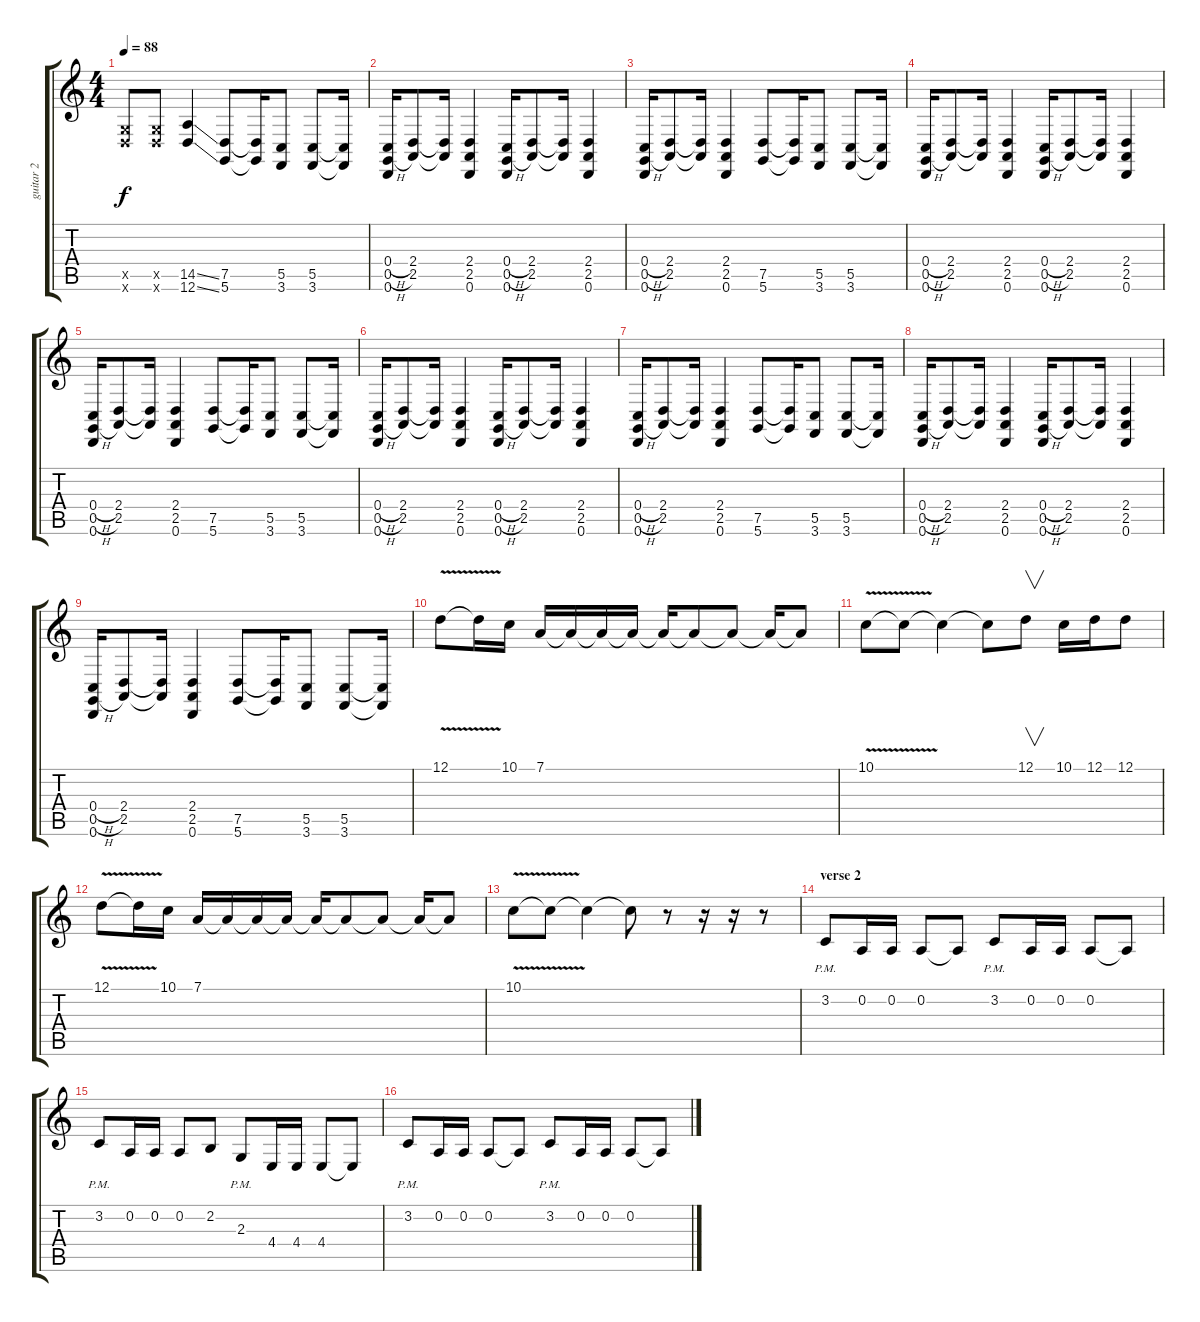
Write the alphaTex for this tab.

\track ("guitar 2 " "guitar 2 ") {instrument harpsichord}
\staff {score tabs}
\tuning (D4 A3 F3 C3 G2 D2) {hide}
\ts (4 4)
\tempo 88
\clef g2
\ks c
(12.5{x} 12.6{x}).8{dy f} (12.5{x} 12.6{x}).8 (14.5{ss} 12.6{ss}).4 (7.5 5.6).8 (7.5{t} 5.6{t}).16 (5.5 3.6).8 (5.5 3.6).8 (5.5{t} 3.6{t}).16 |
(0.4{h} 0.5{h} 0.6).16 (2.4 2.5).8 (2.4{t} 2.5{t}).16 (2.4 2.5 0.6).4 (0.4{h} 0.5{h} 0.6).16 (2.4 2.5).8 (2.4{t} 2.5{t}).16 (2.4 2.5 0.6).4 |
(0.4{h} 0.5{h} 0.6).16 (2.4 2.5).8 (2.4{t} 2.5{t}).16 (2.4 2.5 0.6).4 (7.5 5.6).8 (7.5{t} 5.6{t}).16 (5.5 3.6).8 (5.5 3.6).8 (5.5{t} 3.6{t}).16 |
(0.4{h} 0.5{h} 0.6).16 (2.4 2.5).8 (2.4{t} 2.5{t}).16 (2.4 2.5 0.6).4 (0.4{h} 0.5{h} 0.6).16 (2.4 2.5).8 (2.4{t} 2.5{t}).16 (2.4 2.5 0.6).4 |
(0.4{h} 0.5{h} 0.6).16 (2.4 2.5).8 (2.4{t} 2.5{t}).16 (2.4 2.5 0.6).4 (7.5 5.6).8 (7.5{t} 5.6{t}).16 (5.5 3.6).8 (5.5 3.6).8 (5.5{t} 3.6{t}).16 |
(0.4{h} 0.5{h} 0.6).16 (2.4 2.5).8 (2.4{t} 2.5{t}).16 (2.4 2.5 0.6).4 (0.4{h} 0.5{h} 0.6).16 (2.4 2.5).8 (2.4{t} 2.5{t}).16 (2.4 2.5 0.6).4 |
(0.4{h} 0.5{h} 0.6).16 (2.4 2.5).8 (2.4{t} 2.5{t}).16 (2.4 2.5 0.6).4 (7.5 5.6).8 (7.5{t} 5.6{t}).16 (5.5 3.6).8 (5.5 3.6).8 (5.5{t} 3.6{t}).16 |
(0.4{h} 0.5{h} 0.6).16 (2.4 2.5).8 (2.4{t} 2.5{t}).16 (2.4 2.5 0.6).4 (0.4{h} 0.5{h} 0.6).16 (2.4 2.5).8 (2.4{t} 2.5{t}).16 (2.4 2.5 0.6).4 |
(0.4{h} 0.5{h} 0.6).16 (2.4 2.5).8 (2.4{t} 2.5{t}).16 (2.4 2.5 0.6).4 (7.5 5.6).8 (7.5{t} 5.6{t}).16 (5.5 3.6).8 (5.5 3.6).8 (5.5{t} 3.6{t}).16 |
12.1{v}.8{volume 11 instrument harpsichord} 12.1{t}.16 10.1.16 7.1.16 7.1{t}.16 7.1{t}.16 7.1{t}.16 7.1{t}.16 7.1{t}.8 7.1{t}.8 7.1{t}.16 7.1{t}.8 |
10.1{v}.8 10.1{t}.8 10.1{t}.4 10.1{t}.8 12.1.8{v} 10.1.16 12.1.16 12.1.8 |
12.1{v}.8 12.1{t}.16 10.1.16 7.1.16 7.1{t}.16 7.1{t}.16 7.1{t}.16 7.1{t}.16 7.1{t}.8 7.1{t}.8 7.1{t}.16 7.1{t}.8 |
10.1{v}.8 10.1{t}.8 10.1{t}.4 10.1{t}.8 r.8 r.16 r.16 r.8 |
\section ("" "verse 2")
3.2{pm}.8 0.2.16 0.2.16 0.2.8 0.2{t}.8 3.2{pm}.8 0.2.16 0.2.16 0.2.8 0.2{t}.8 |
3.2{pm}.8 0.2.16 0.2.16 0.2.8 2.2.8 2.3{pm}.8 4.4.16 4.4.16 4.4.8 4.4{t}.8 |
3.2{pm}.8 0.2.16 0.2.16 0.2.8 0.2{t}.8 3.2{pm}.8 0.2.16 0.2.16 0.2.8 0.2{t}.8
